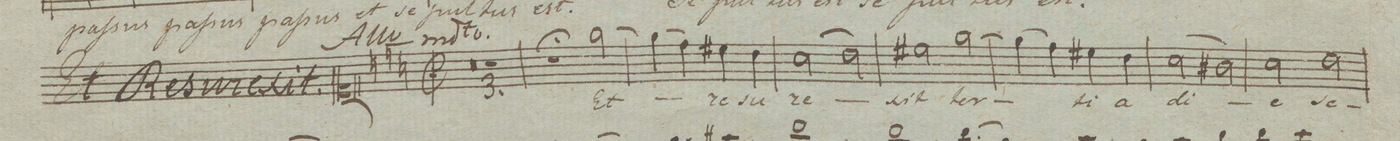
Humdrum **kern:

**kern	**text	**dynam
*I"Soprano Solo.	*	*
*clefC1	*	*
*k[]	*	*
*met(c|)	*	*
*M2/2	*	*
0r	.	.
=121	=121	=121
=122	=122	=122
1r	.	.
=123	=123	=123
2r;	.	.
[2ee\	Et	.
=124	=124	=124
(4ee\]	.	.
4dd\)	.	.
4cc#X\	re-	.
4b\	-su-	.
=125	=125	=125
(2a\	-re-	.
2b\)	.	.
=126	=126	=126
2cc#X\	-xit	.
[2ee\	ter-	.
=127	=127	=127
(4ee\]	.	.
4dd\)	.	.
4cc#X\	-ti-	.
4b\	-a	.
=128	=128	=128
(2a\	di-	.
2g#X\)	.	.
=129	=129	=129
2a\	-e	.
2b\	se-	.
=130	=130	=130
*-	*-	*-
